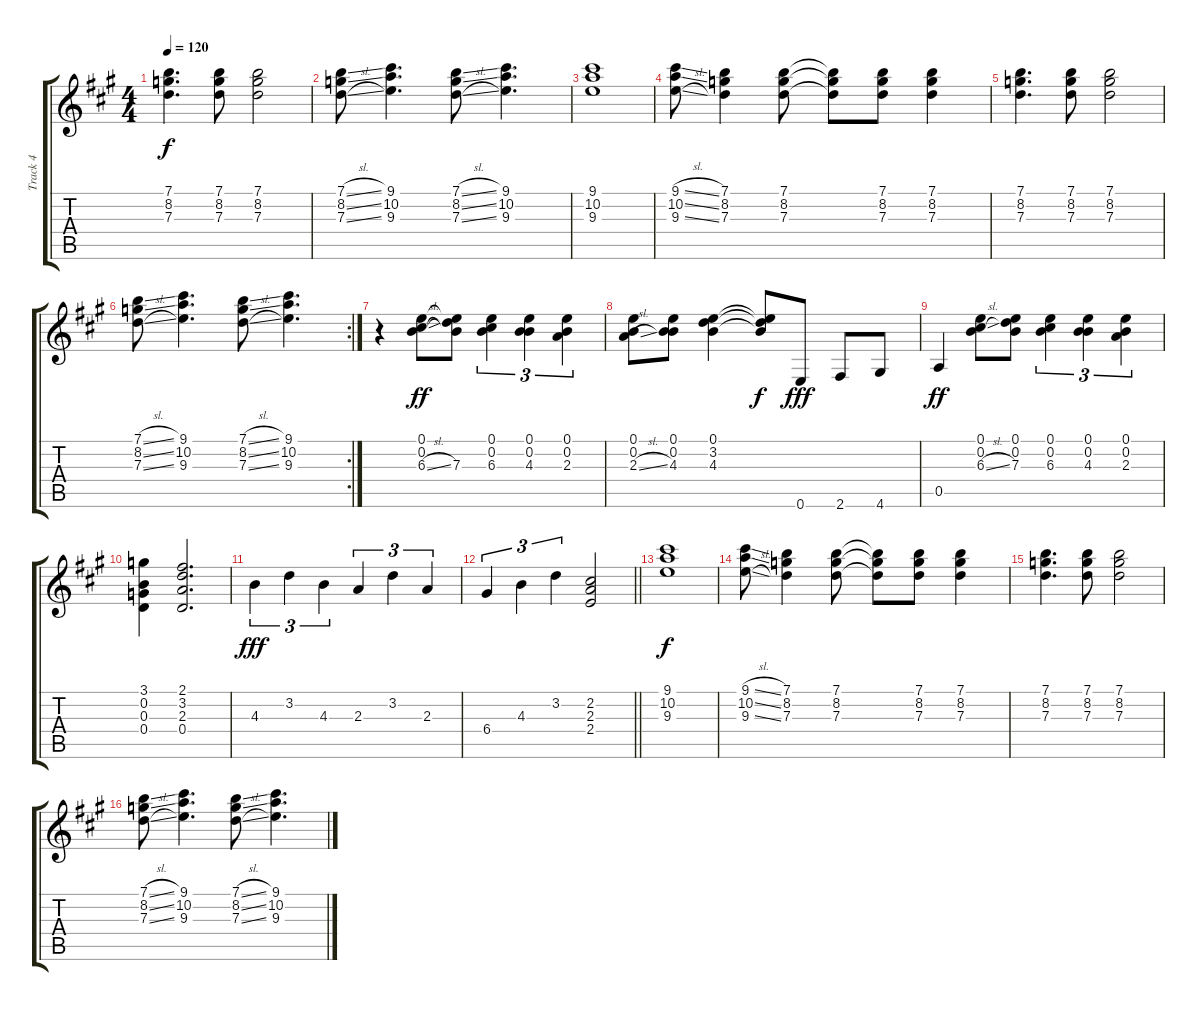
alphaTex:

\track ("Track 4" "Track 4") {instrument electricguitarclean}
\staff {score tabs}
\tuning (E4 B3 G3 D3 A2 E2) {hide}
\ts (4 4)
\tempo 120
\clef g2
\ks a
(7.1 8.2 7.3).4{d dy f} (7.1 8.2 7.3).8 (7.1 8.2 7.3).2 |
(7.1{sl} 8.2{sl} 7.3{sl}).8 (9.1 10.2 9.3).4{d} (7.1{sl} 8.2{sl} 7.3{sl}).8 (9.1 10.2 9.3).4{d} |
(9.1 10.2 9.3).1 |
(9.1{sl} 10.2{sl} 9.3{sl}).8 (7.1 8.2 7.3).4 (7.1 8.2 7.3).8 (7.1{t} 8.2{t} 7.3{t}).8 (7.1 8.2 7.3).8 (7.1 8.2 7.3).4 |
(7.1 8.2 7.3).4{d} (7.1 8.2 7.3).8 (7.1 8.2 7.3).2 |
\rc 2
(7.1{sl} 8.2{sl} 7.3{sl}).8 (9.1 10.2 9.3).4{d} (7.1{sl} 8.2{sl} 7.3{sl}).8 (9.1 10.2 9.3).4{d} |
r.4{volume 8} (0.1 0.2 6.3{sl}).8{dy ff} (0.1{t} 0.2{t} 7.3).8 (0.1 0.2 6.3).4{tu (3 2)} (0.1 0.2 4.3).4{tu (3 2)} (0.1 0.2 2.3).4{tu (3 2)} |
(0.1 0.2 2.3{sl}).8 (0.1 0.2 4.3).8 (0.1 3.2 4.3).4 (0.1{t} 3.2{t} 4.3{t}).8{dy f} 0.6.8{dy fff} 2.6.8 4.6.8 |
0.5.4{dy ff} (0.1 0.2 6.3{sl}).8 (0.1 0.2 7.3).8 (0.1 0.2 6.3).4{tu (3 2)} (0.1 0.2 4.3).4{tu (3 2)} (0.1 0.2 2.3).4{tu (3 2)} |
(3.1 0.2 0.3 0.4).4 (2.1 3.2 2.3 0.4).2{d} |
4.3.4{tu (3 2) dy fff} 3.2.4{tu (3 2)} 4.3.4{tu (3 2)} 2.3.4{tu (3 2)} 3.2.4{tu (3 2)} 2.3.4{tu (3 2)} |
\barLineRight lightlight
6.4.4{tu (3 2)} 4.3.4{tu (3 2)} 3.2.4{tu (3 2)} (2.2 2.3 2.4).2 |
(9.1 10.2 9.3).1{dy f volume 5} |
(9.1{sl} 10.2{sl} 9.3{sl}).8 (7.1 8.2 7.3).4 (7.1 8.2 7.3).8 (7.1{t} 8.2{t} 7.3{t}).8 (7.1 8.2 7.3).8 (7.1 8.2 7.3).4 |
(7.1 8.2 7.3).4{d} (7.1 8.2 7.3).8 (7.1 8.2 7.3).2 |
(7.1{sl} 8.2{sl} 7.3{sl}).8 (9.1 10.2 9.3).4{d} (7.1{sl} 8.2{sl} 7.3{sl}).8 (9.1 10.2 9.3).4{d}
